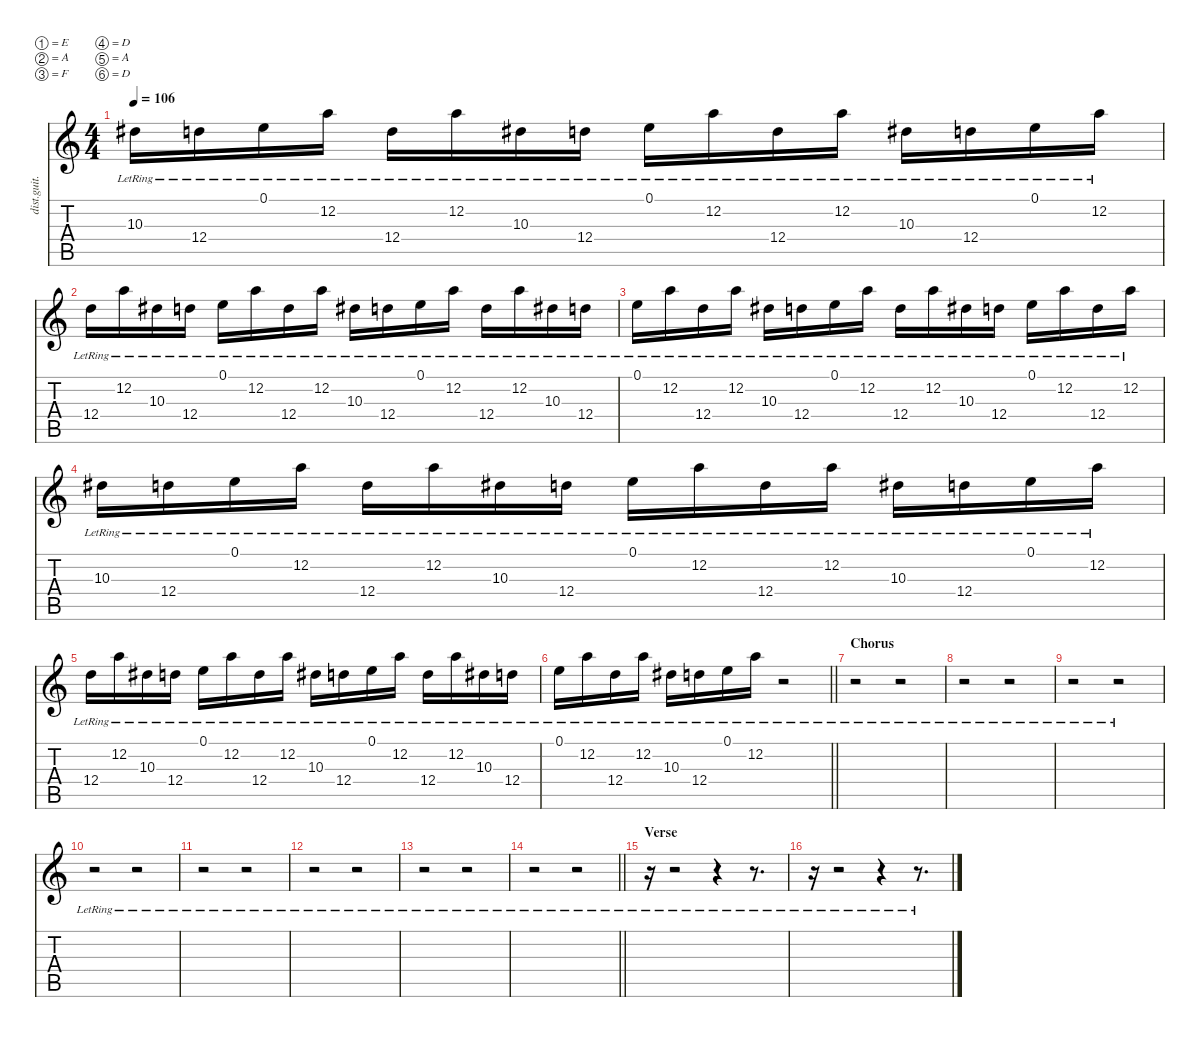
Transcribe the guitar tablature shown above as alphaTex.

\defaultSystemsLayout 4
\hideDynamics
\bracketExtendMode nobrackets
\otherSystemsTrackNameOrientation horizontal
\track ("Track 3" "dist.guit.") {instrument distortionguitar}
\staff {score tabs}
\tuning (E4 A3 F3 D3 A2 D2)
\ts (4 4)
\tempo 106
\clef g2
\ks c
10.3{lr acc #}.16{dy f beam Down} 12.4{lr}.16{beam Down} 0.1{lr}.16{beam Down} 12.2{lr}.16{beam Down} 12.4{lr}.16{beam Down} 12.2{lr}.16{beam Down} 10.3{lr acc #}.16{beam Down} 12.4{lr}.16{beam Down} 0.1{lr}.16{beam Down} 12.2{lr}.16{beam Down} 12.4{lr}.16{beam Down} 12.2{lr}.16{beam Down} 10.3{lr acc #}.16{beam Down} 12.4{lr}.16{beam Down} 0.1{lr}.16{beam Down} 12.2{lr}.16{beam Down} |
12.4{lr}.16{beam Down} 12.2{lr}.16{beam Down} 10.3{lr acc #}.16{beam Down} 12.4{lr}.16{beam Down} 0.1{lr}.16{beam Down} 12.2{lr}.16{beam Down} 12.4{lr}.16{beam Down} 12.2{lr}.16{beam Down} 10.3{lr acc #}.16{beam Down} 12.4{lr}.16{beam Down} 0.1{lr}.16{beam Down} 12.2{lr}.16{beam Down} 12.4{lr}.16{beam Down} 12.2{lr}.16{beam Down} 10.3{lr acc #}.16{beam Down} 12.4{lr}.16{beam Down} |
0.1{lr}.16{beam Down} 12.2{lr}.16{beam Down} 12.4{lr}.16{beam Down} 12.2{lr}.16{beam Down} 10.3{lr acc #}.16{beam Down} 12.4{lr}.16{beam Down} 0.1{lr}.16{beam Down} 12.2{lr}.16{beam Down} 12.4{lr}.16{beam Down} 12.2{lr}.16{beam Down} 10.3{lr acc #}.16{beam Down} 12.4{lr}.16{beam Down} 0.1{lr}.16{beam Down} 12.2{lr}.16{beam Down} 12.4{lr}.16{beam Down} 12.2{lr}.16{beam Down} |
10.3{lr acc #}.16{beam Down} 12.4{lr}.16{beam Down} 0.1{lr}.16{beam Down} 12.2{lr}.16{beam Down} 12.4{lr}.16{beam Down} 12.2{lr}.16{beam Down} 10.3{lr acc #}.16{beam Down} 12.4{lr}.16{beam Down} 0.1{lr}.16{beam Down} 12.2{lr}.16{beam Down} 12.4{lr}.16{beam Down} 12.2{lr}.16{beam Down} 10.3{lr acc #}.16{beam Down} 12.4{lr}.16{beam Down} 0.1{lr}.16{beam Down} 12.2{lr}.16{beam Down} |
12.4{lr}.16{beam Down} 12.2{lr}.16{beam Down} 10.3{lr acc #}.16{beam Down} 12.4{lr}.16{beam Down} 0.1{lr}.16{beam Down} 12.2{lr}.16{beam Down} 12.4{lr}.16{beam Down} 12.2{lr}.16{beam Down} 10.3{lr acc #}.16{beam Down} 12.4{lr}.16{beam Down} 0.1{lr}.16{beam Down} 12.2{lr}.16{beam Down} 12.4{lr}.16{beam Down} 12.2{lr}.16{beam Down} 10.3{lr acc #}.16{beam Down} 12.4{lr}.16{beam Down} |
\barLineRight lightlight
0.1{lr}.16{beam Down} 12.2{lr}.16{beam Down} 12.4{lr}.16{beam Down} 12.2{lr}.16{beam Down} 10.3{lr acc #}.16{beam Down} 12.4{lr}.16{beam Down} 0.1{lr}.16{beam Down} 12.2{lr}.16{beam Down} r.2{beam Down} |
\section ("" "Chorus")
r.2{beam Down} r.2{beam Down} |
r.2{beam Down} r.2{beam Down} |
r.2{beam Down} r.2{beam Down} |
r.2{beam Down} r.2{beam Down} |
r.2{beam Down} r.2{beam Down} |
r.2{beam Down} r.2{beam Down} |
r.2{beam Down} r.2{beam Down} |
\barLineRight lightlight
r.2{beam Down} r.2{beam Down} |
\section ("" "Verse")
r.16{beam Down} r.2{beam Down} r.4{beam Down} r.8{d beam Down} |
r.16{beam Down} r.2{beam Down} r.4{beam Down} r.8{d beam Down}
